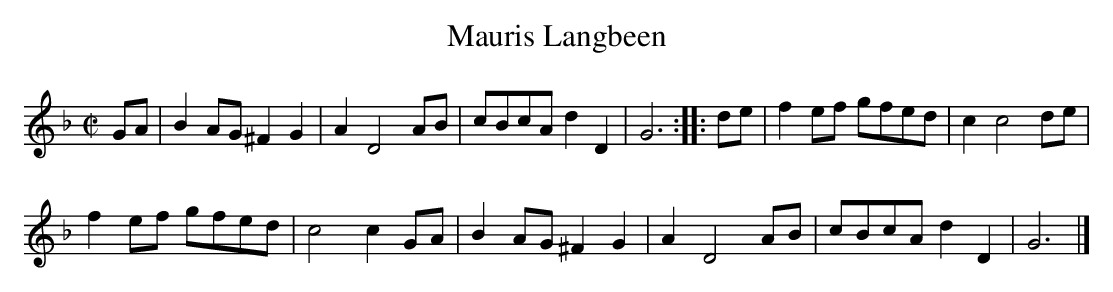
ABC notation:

X:1
T:Mauris Langbeen
M:C|
K:Gdor
GA|B2AG^F2G2|A2D4AB|cBcAd2D2|G6:||:de|f2ef gfed|c2c4de|
f2ef gfed|c4c2GA|B2AG^F2G2|A2D4AB|cBcAd2D2|G6|]
